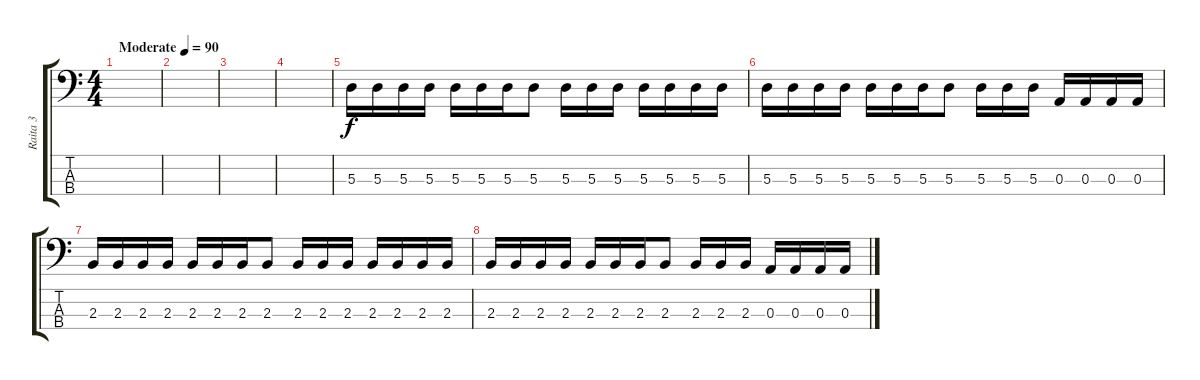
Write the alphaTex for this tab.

\track ("Raita 3" "Raita 3") {instrument electricbassfinger}
\staff {score tabs}
\tuning (G2 D2 A1 E1) {hide}
\ts (4 4)
\tempo (90 "Moderate")
\clef f4
\ks c
|
|
|
|
5.3.16 5.3.16 5.3.16 5.3.16 5.3.16 5.3.16 5.3.16 5.3.8 5.3.16 5.3.16 5.3.16 5.3.16 5.3.16 5.3.16 5.3.16 |
5.3.16 5.3.16 5.3.16 5.3.16 5.3.16 5.3.16 5.3.16 5.3.8 5.3.16 5.3.16 5.3.16 0.3.16 0.3.16 0.3.16 0.3.16 |
2.3.16 2.3.16 2.3.16 2.3.16 2.3.16 2.3.16 2.3.16 2.3.8 2.3.16 2.3.16 2.3.16 2.3.16 2.3.16 2.3.16 2.3.16 |
2.3.16 2.3.16 2.3.16 2.3.16 2.3.16 2.3.16 2.3.16 2.3.8 2.3.16 2.3.16 2.3.16 0.3.16 0.3.16 0.3.16 0.3.16
